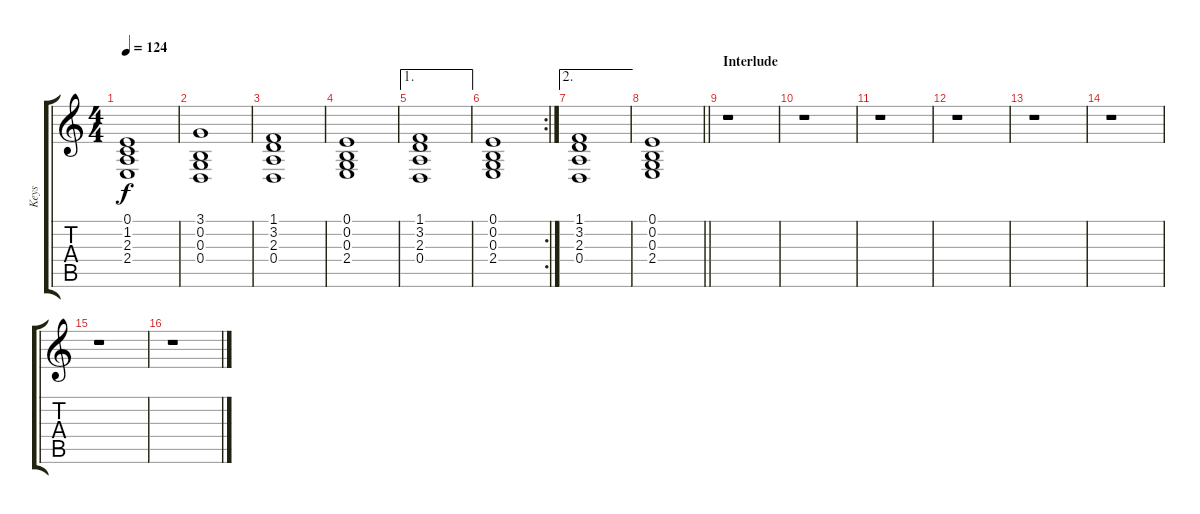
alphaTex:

\track ("Keys" "Keys") {instrument stringensemble2}
\staff {score tabs}
\tuning (E4 B3 G3 D3 A2 E2) {hide}
\ts (4 4)
\tempo 124
\clef g2
\ks c
(0.1 1.2 2.3 2.4).1{dy f} |
(3.1 0.2 0.3 0.4).1 |
(1.1 3.2 2.3 0.4).1 |
(0.1 0.2 0.3 2.4).1 |
\ae 1
(1.1 3.2 2.3 0.4).1 |
\rc 2
(0.1 0.2 0.3 2.4).1 |
\ae 2
(1.1 3.2 2.3 0.4).1 |
\barLineRight lightlight
(0.1 0.2 0.3 2.4).1 |
\section ("" "Interlude")
r.1 |
r.1 |
r.1 |
r.1 |
r.1 |
r.1 |
r.1 |
r.1
